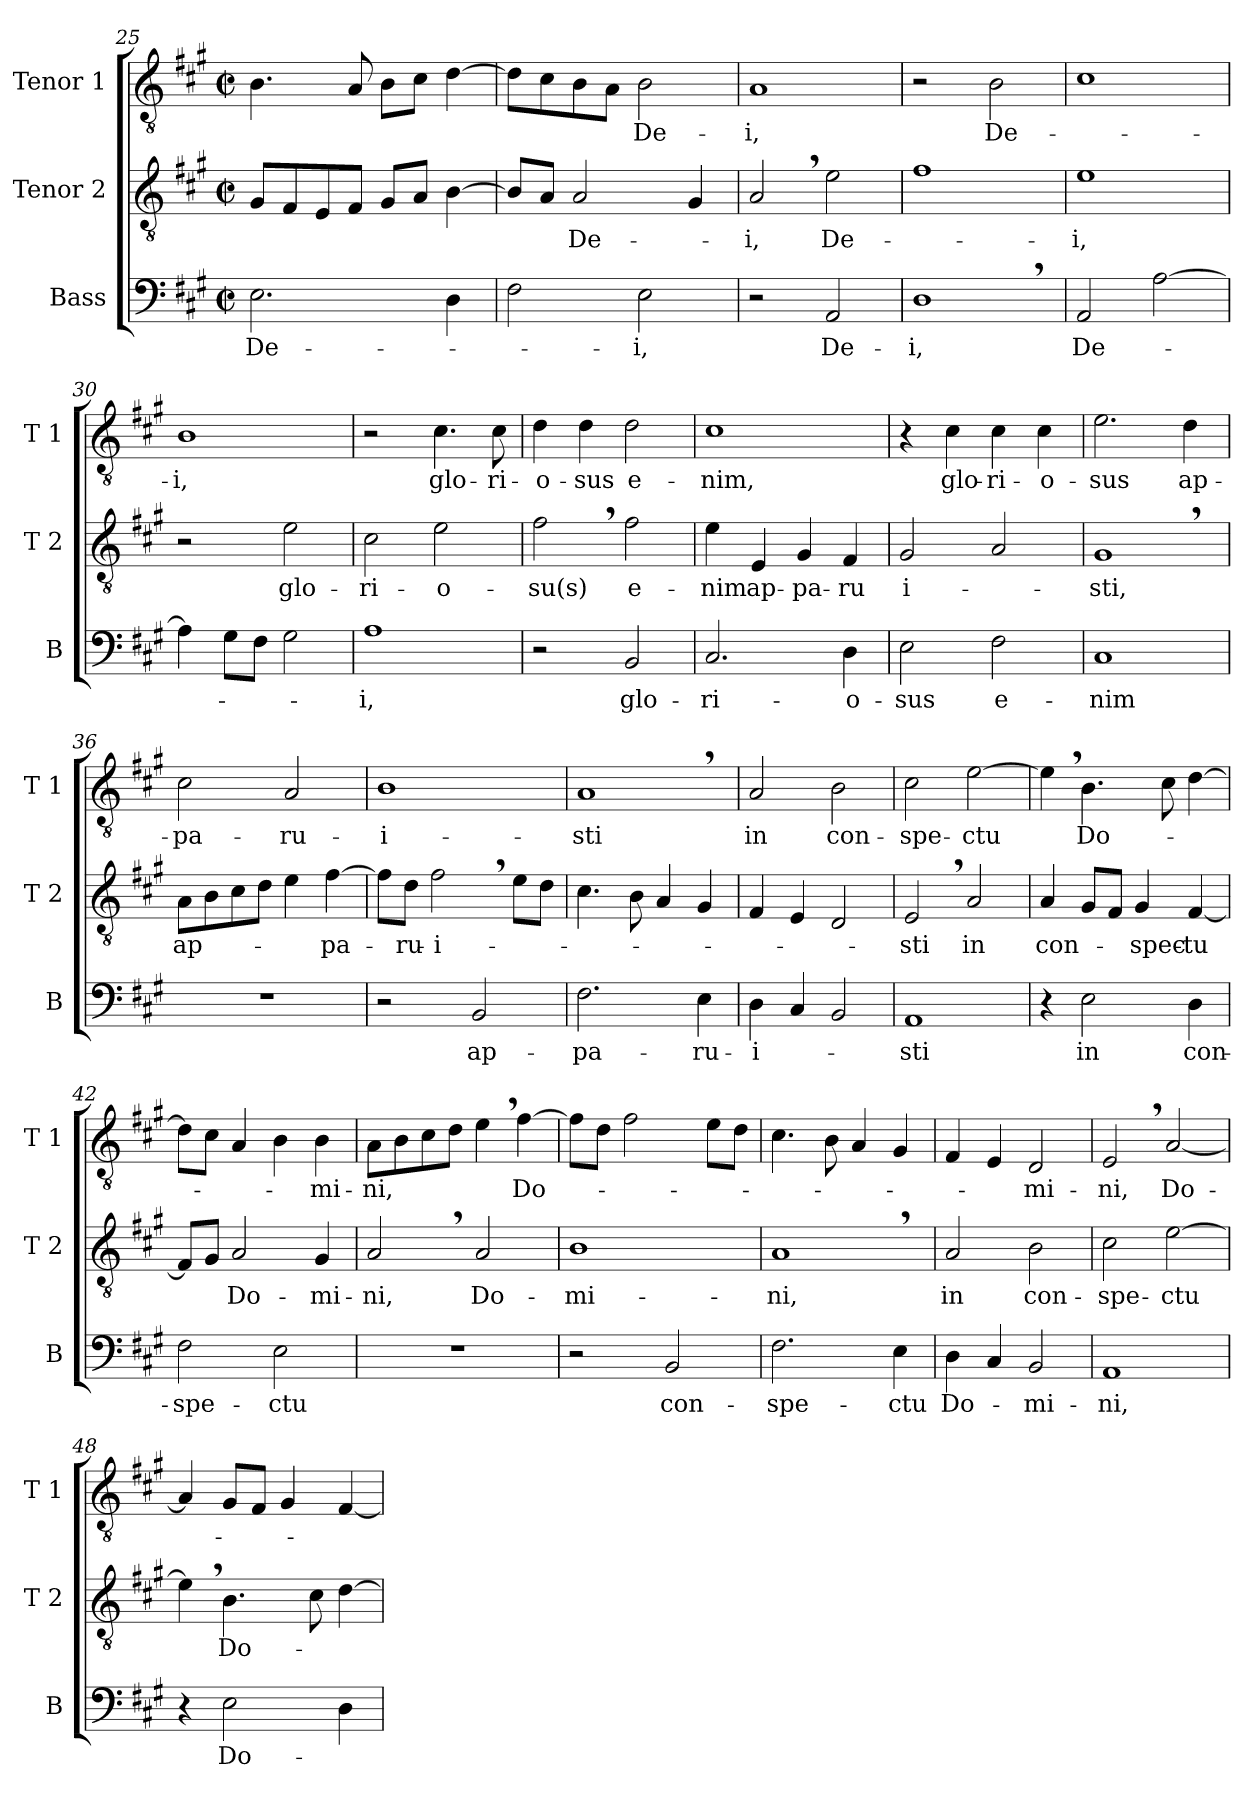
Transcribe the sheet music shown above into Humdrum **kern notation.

**kern	**text	**kern	**text	**kern	**text
*part3	*part3	*part2	*part2	*part1	*part1
*staff3	*staff3	*staff2	*staff2	*staff1	*staff1
*I"Bass	*	*I"Tenor 2	*	*I"Tenor 1	*
*I'B	*	*I'T 2	*	*I'T 1	*
*clefF4	*	*clefGv2	*	*clefGv2	*
*k[f#c#g#]	*	*k[f#c#g#]	*	*k[f#c#g#]	*
*A:	*	*A:	*	*A:	*
*M2/2	*	*M2/2	*	*M2/2	*
*met(c|)	*	*met(c|)	*	*met(c|)	*
=25	=25	=25	=25	=25	=25
!	!LO:LY:b	!	!	!	!
2.E\	De-	8G#/L	.	4.B\	.
.	.	8F#/	.	.	.
.	.	8E/	.	.	.
.	.	8F#/J	.	8A/	.
.	.	8G#/L	.	8B\L	.
.	.	8A/J	.	8c#\J	.
4D\	.	[4B\	.	[4d\	.
=26	=26	=26	=26	=26	=26
2F#\	.	8B/L]	.	8d\L]	.
.	.	8A/J	.	8c#\	.
!	!	!	!LO:LY:b	!	!
.	.	2A/	De-	8B\	.
.	.	.	.	8A\J	.
!	!LO:LY:b	!	!	!	!LO:LY:b
2E\	-i,	.	.	2B\	De-
.	.	4G#/	.	.	.
=27	=27	=27	=27	=27	=27
!	!	!	!LO:LY:b	!	!LO:LY:b
2r	.	2A,>/	-i,	1A	-i,
!	!LO:LY:b	!	!LO:LY:b	!	!
2AA/	De-	2e\	De-	.	.
=28	=28	=28	=28	=28	=28
!	!LO:LY:b	!	!	!	!
1D,>	-i,	1f#	.	2r	.
!	!	!	!	!	!LO:LY:b
.	.	.	.	2B\	De-
=29	=29	=29	=29	=29	=29
!	!LO:LY:b	!	!LO:LY:b	!	!
2AA/	De-	1e	-i,	1c#	.
[2A\	.	.	.	.	.
!!LO:LB:g=z
=30	=30	=30	=30	=30	=30
!	!	!	!	!	!LO:LY:b
4A\]	.	2r	.	1B	-i,
8G#\L	.	.	.	.	.
8F#\J	.	.	.	.	.
!	!	!	!LO:LY:b	!	!
2G#\	.	2e\	glo-	.	.
=31	=31	=31	=31	=31	=31
!	!LO:LY:b	!	!LO:LY:b	!	!
1A	-i,	2c#\	-ri-	2r	.
!	!	!	!LO:LY:b	!	!LO:LY:b
.	.	2e\	-o-	4.c#\	glo-
!	!	!	!	!	!LO:LY:b
.	.	.	.	8c#\	-ri-
=32	=32	=32	=32	=32	=32
!	!	!	!LO:LY:b	!	!LO:LY:b
2r	.	2f#,>\	-su(s)	4d\	-o-
!	!	!	!	!	!LO:LY:b
.	.	.	.	4d\	-sus
!	!LO:LY:b	!	!LO:LY:b	!	!LO:LY:b
2BB/	glo-	2f#\	e-	2d\	e-
=33	=33	=33	=33	=33	=33
!	!LO:LY:b	!	!LO:LY:b	!	!LO:LY:b
2.C#/	-ri-	4e\	-nim	1c#	-nim,
!	!	!	!LO:LY:b	!	!
.	.	4E/	ap-	.	.
!	!	!	!LO:LY:b	!	!
.	.	4G#/	-pa-	.	.
!	!LO:LY:b	!	!LO:LY:b	!	!
4D\	-o-	4F#/	-ru	.	.
=34	=34	=34	=34	=34	=34
!	!LO:LY:b	!	!LO:LY:b	!	!
2E\	-sus	2G#/	i-	4r	.
!	!	!	!	!	!LO:LY:b
.	.	.	.	4c#\	glo-
!	!LO:LY:b	!	!	!	!LO:LY:b
2F#\	e-	2A/	.	4c#\	-ri-
!	!	!	!	!	!LO:LY:b
.	.	.	.	4c#\	-o-
=35	=35	=35	=35	=35	=35
!	!LO:LY:b	!	!LO:LY:b	!	!LO:LY:b
1C#	-nim	1G#,>	-sti,	2.e\	-sus
!	!	!	!	!	!LO:LY:b
.	.	.	.	4d\	ap-
!!LO:PB:g=z
=36	=36	=36	=36	=36	=36
!	!	!	!LO:LY:b	!	!LO:LY:b
1r	.	8A\L	ap-	2c#\	-pa-
.	.	8B\	.	.	.
.	.	8c#\	.	.	.
.	.	8d\J	.	.	.
!	!	!	!	!	!LO:LY:b
.	.	4e\	.	2A/	-ru-
!	!	!	!LO:LY:b	!	!
.	.	[4f#\	-pa-	.	.
=37	=37	=37	=37	=37	=37
!	!	!	!	!	!LO:LY:b
2r	.	8f#\L]	.	1B	-i-
!	!	!	!LO:LY:b	!	!
.	.	8d\J	-ru-	.	.
!	!	!	!LO:LY:b	!	!
.	.	2f#,>\	-i-	.	.
!	!LO:LY:b	!	!	!	!
2BB/	ap-	.	.	.	.
.	.	8e\L	.	.	.
.	.	8d\J	.	.	.
=38	=38	=38	=38	=38	=38
!	!LO:LY:b	!	!	!	!LO:LY:b
2.F#\	-pa-	4.c#\	.	1A,>	-sti
.	.	8B\	.	.	.
.	.	4A/	.	.	.
!	!LO:LY:b	!	!	!	!
4E\	-ru-	4G#/	.	.	.
=39	=39	=39	=39	=39	=39
!	!LO:LY:b	!	!	!	!LO:LY:b
4D\	-i-	4F#/	.	2A/	in
4C#/	.	4E/	.	.	.
!	!	!	!	!	!LO:LY:b
2BB/	.	2D/	.	2B\	con-
=40	=40	=40	=40	=40	=40
!	!LO:LY:b	!	!LO:LY:b	!	!LO:LY:b
1AA	-sti	2E,>/	-sti	2c#\	-spe-
!	!	!	!LO:LY:b	!	!LO:LY:b
.	.	2A/	in	[2e\	-ctu
=41	=41	=41	=41	=41	=41
!	!	!	!LO:LY:b	!	!
4r	.	4A/	con-	4e,>\]	.
!	!LO:LY:b	!	!	!	!LO:LY:b
2E\	in	8G#/L	.	4.B\	Do-
.	.	8F#/J	.	.	.
!	!	!	!LO:LY:b	!	!
.	.	4G#/	-spec-	.	.
.	.	.	.	8c#\	.
!	!LO:LY:b	!	!LO:LY:b	!	!
4D\	con-	[4F#/	-tu	[4d\	.
!!LO:LB:g=z
=42	=42	=42	=42	=42	=42
!	!LO:LY:b	!	!	!	!
2F#\	-spe-	8F#/L]	.	8d\L]	.
.	.	8G#/J	.	8c#\J	.
!	!	!	!LO:LY:b	!	!
.	.	2A/	Do-	4A/	.
!	!LO:LY:b	!	!	!	!
2E\	-ctu	.	.	4B\	.
!	!	!	!LO:LY:b	!	!LO:LY:b
.	.	4G#/	-mi-	4B\	-mi-
=43	=43	=43	=43	=43	=43
!	!	!	!LO:LY:b	!	!LO:LY:b
1r	.	2A,>/	-ni,	8A\L	-ni,
.	.	.	.	8B\	.
.	.	.	.	8c#\	.
.	.	.	.	8d\J	.
!	!	!	!LO:LY:b	!	!
.	.	2A/	Do-	4e,>\	.
!	!	!	!	!	!LO:LY:b
.	.	.	.	[4f#\	Do-
=44	=44	=44	=44	=44	=44
!	!	!	!LO:LY:b	!	!
2r	.	1B	-mi-	8f#\L]	.
.	.	.	.	8d\J	.
.	.	.	.	2f#\	.
!	!LO:LY:b	!	!	!	!
2BB/	con-	.	.	.	.
.	.	.	.	8e\L	.
.	.	.	.	8d\J	.
=45	=45	=45	=45	=45	=45
!	!LO:LY:b	!	!LO:LY:b	!	!
2.F#\	-spe-	1A,>	-ni,	4.c#\	.
.	.	.	.	8B\	.
.	.	.	.	4A/	.
!	!LO:LY:b	!	!	!	!
4E\	-ctu	.	.	4G#/	.
=46	=46	=46	=46	=46	=46
!	!LO:LY:b	!	!LO:LY:b	!	!
4D\	Do-	2A/	in	4F#/	.
4C#/	.	.	.	4E/	.
!	!LO:LY:b	!	!LO:LY:b	!	!LO:LY:b
2BB/	-mi-	2B\	con-	2D/	-mi-
=47	=47	=47	=47	=47	=47
!	!LO:LY:b	!	!LO:LY:b	!	!LO:LY:b
1AA	-ni,	2c#\	-spe-	2E,>/	-ni,
!	!	!	!LO:LY:b	!	!LO:LY:b
.	.	[2e\	-ctu	[2A/	Do-
!!LO:LB:g=z
=48	=48	=48	=48	=48	=48
4r	.	4e,>\]	.	4A/]	.
!	!LO:LY:b	!	!LO:LY:b	!	!
2E\	Do-	4.B\	Do-	8G#/L	.
.	.	.	.	8F#/J	.
.	.	.	.	4G#/	.
.	.	8c#\	.	.	.
4D\	.	[4d\	.	[4F#/	.
=	=	=	=	=	=
*-	*-	*-	*-	*-	*-
